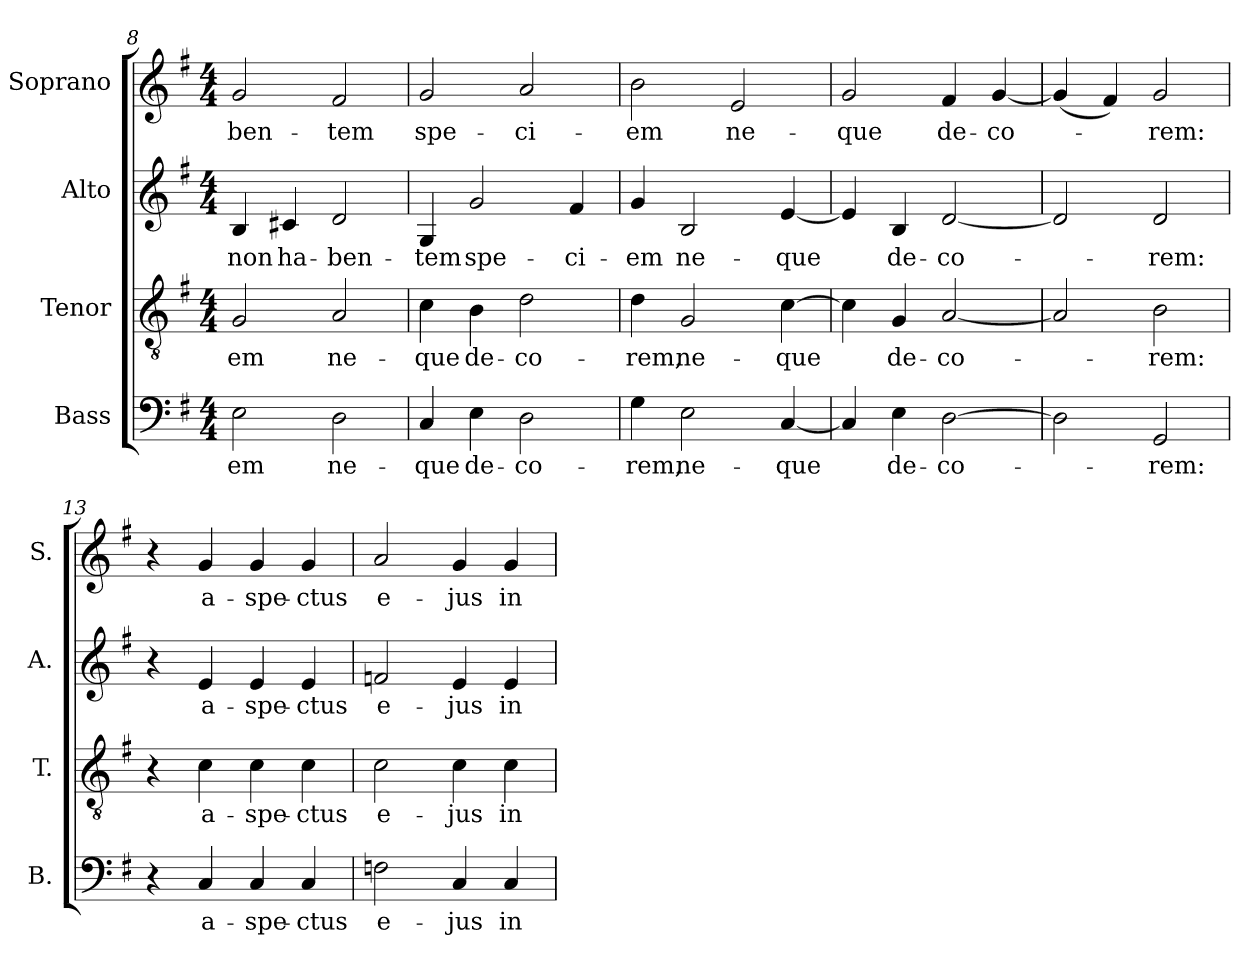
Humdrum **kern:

**kern	**text	**kern	**text	**kern	**text	**kern	**text
*part4	*part4	*part3	*part3	*part2	*part2	*part1	*part1
*staff4	*staff4	*staff3	*staff3	*staff2	*staff2	*staff1	*staff1
*I"Bass	*	*I"Tenor	*	*I"Alto	*	*I"Soprano	*
*I'B.	*	*I'T.	*	*I'A.	*	*I'S.	*
*clefF4	*	*clefGv2	*	*clefG2	*	*clefG2	*
*	*	*ITrd7c12	*	*	*	*	*
*k[f#]	*	*k[f#]	*	*k[f#]	*	*k[f#]	*
*G:	*	*G:	*	*G:	*	*G:	*
*M4/4	*	*M4/4	*	*M4/4	*	*M4/4	*
=8	=8	=8	=8	=8	=8	=8	=8
!	!LO:LY:b:color=#000000	!	!	!	!	!	!
!	!	!	!LO:LY:b:color=#000000	!	!	!	!
!	!	!	!	!	!LO:LY:b:color=#000000	!	!
!	!	!	!	!	!	!	!LO:LY:b:color=#000000
2Ei\	-em	2GGi/	-em	4Bi/	non	2gi/	-ben-
!	!	!	!	!	!LO:LY:b:color=#000000	!	!
.	.	.	.	4c#Xi/	ha-	.	.
!	!LO:LY:b:color=#000000	!	!	!	!	!	!
!	!	!	!LO:LY:b:color=#000000	!	!	!	!
!	!	!	!	!	!LO:LY:b:color=#000000	!	!
!	!	!	!	!	!	!	!LO:LY:b:color=#000000
2Di\	ne-	2AAi/	ne-	2di/	-ben-	2f#i/	-tem
!!LO:LB:g=z
=9	=9	=9	=9	=9	=9	=9	=9
!	!LO:LY:b:color=#000000	!	!	!	!	!	!
!	!	!	!LO:LY:b:color=#000000	!	!	!	!
!	!	!	!	!	!LO:LY:b:color=#000000	!	!
!	!	!	!	!	!	!	!LO:LY:b:color=#000000
4Ci/	-que	4Ci\	-que	4Gi/	-tem	2gi/	spe-
!	!LO:LY:b:color=#000000	!	!	!	!	!	!
!	!	!	!LO:LY:b:color=#000000	!	!	!	!
!	!	!	!	!	!LO:LY:b:color=#000000	!	!
4Ei\	de-	4BBi\	de-	2gi/	spe-	.	.
!	!LO:LY:b:color=#000000	!	!	!	!	!	!
!	!	!	!LO:LY:b:color=#000000	!	!	!	!
!	!	!	!	!	!	!	!LO:LY:b:color=#000000
2Di\	-co-	2Di\	-co-	.	.	2ai/	-ci-
!	!	!	!	!	!LO:LY:b:color=#000000	!	!
.	.	.	.	4f#i/	-ci-	.	.
=10	=10	=10	=10	=10	=10	=10	=10
!	!LO:LY:b:color=#000000	!	!	!	!	!	!
!	!	!	!LO:LY:b:color=#000000	!	!	!	!
!	!	!	!	!	!LO:LY:b:color=#000000	!	!
!	!	!	!	!	!	!	!LO:LY:b:color=#000000
4Gi\	-rem,	4Di\	-rem,	4gi/	-em	2bi\	-em
!	!LO:LY:b:color=#000000	!	!	!	!	!	!
!	!	!	!LO:LY:b:color=#000000	!	!	!	!
!	!	!	!	!	!LO:LY:b:color=#000000	!	!
2Ei\	ne-	2GGi/	ne-	2Bi/	ne-	.	.
!	!	!	!	!	!	!	!LO:LY:b:color=#000000
.	.	.	.	.	.	2ei/	ne-
!	!LO:LY:b:color=#000000	!	!	!	!	!	!
!	!	!	!LO:LY:b:color=#000000	!	!	!	!
!	!	!	!	!	!LO:LY:b:color=#000000	!	!
[4Ci/	-que	[4Ci\	-que	[4ei/	-que	.	.
=11	=11	=11	=11	=11	=11	=11	=11
!	!	!	!	!	!	!	!LO:LY:b:color=#000000
4Ci/]	.	4Ci\]	.	4ei/]	.	2gi/	-que
!	!LO:LY:b:color=#000000	!	!	!	!	!	!
!	!	!	!LO:LY:b:color=#000000	!	!	!	!
!	!	!	!	!	!LO:LY:b:color=#000000	!	!
4Ei\	de-	4GGi/	de-	4Bi/	de-	.	.
!	!LO:LY:b:color=#000000	!	!	!	!	!	!
!	!	!	!LO:LY:b:color=#000000	!	!	!	!
!	!	!	!	!	!LO:LY:b:color=#000000	!	!
!	!	!	!	!	!	!	!LO:LY:b:color=#000000
[2Di\	-co-	[2AAi/	-co-	[2di/	-co-	4f#i/	de-
!	!	!	!	!	!	!	!LO:LY:b:color=#000000
.	.	.	.	.	.	[4gi/	-co-
=12	=12	=12	=12	=12	=12	=12	=12
2Di\]	.	2AAi/]	.	2di/]	.	(4gi/]	.
.	.	.	.	.	.	4f#i/)	.
!	!LO:LY:b:color=#000000	!	!	!	!	!	!
!	!	!	!LO:LY:b:color=#000000	!	!	!	!
!	!	!	!	!	!LO:LY:b:color=#000000	!	!
!	!	!	!	!	!	!	!LO:LY:b:color=#000000
2GGi/	-rem:	2BBi\	-rem:	2di/	-rem:	2gi/	-rem:
=13	=13	=13	=13	=13	=13	=13	=13
4r	.	4r	.	4r	.	4r	.
!	!LO:LY:b:color=#000000	!	!	!	!	!	!
!	!	!	!LO:LY:b:color=#000000	!	!	!	!
!	!	!	!	!	!LO:LY:b:color=#000000	!	!
!	!	!	!	!	!	!	!LO:LY:b:color=#000000
4Ci/	a-	4Ci\	a-	4ei/	a-	4gi/	a-
!	!LO:LY:b:color=#000000	!	!	!	!	!	!
!	!	!	!LO:LY:b:color=#000000	!	!	!	!
!	!	!	!	!	!LO:LY:b:color=#000000	!	!
!	!	!	!	!	!	!	!LO:LY:b:color=#000000
4Ci/	-spe-	4Ci\	-spe-	4ei/	-spe-	4gi/	-spe-
!	!LO:LY:b:color=#000000	!	!	!	!	!	!
!	!	!	!LO:LY:b:color=#000000	!	!	!	!
!	!	!	!	!	!LO:LY:b:color=#000000	!	!
!	!	!	!	!	!	!	!LO:LY:b:color=#000000
4Ci/	-ctus	4Ci\	-ctus	4ei/	-ctus	4gi/	-ctus
=14	=14	=14	=14	=14	=14	=14	=14
!	!LO:LY:b:color=#000000	!	!	!	!	!	!
!	!	!	!LO:LY:b:color=#000000	!	!	!	!
!	!	!	!	!	!LO:LY:b:color=#000000	!	!
!	!	!	!	!	!	!	!LO:LY:b:color=#000000
2Fni\	e-	2Ci\	e-	2fni/	e-	2ai/	e-
!	!LO:LY:b:color=#000000	!	!	!	!	!	!
!	!	!	!LO:LY:b:color=#000000	!	!	!	!
!	!	!	!	!	!LO:LY:b:color=#000000	!	!
!	!	!	!	!	!	!	!LO:LY:b:color=#000000
4Ci/	-jus	4Ci\	-jus	4ei/	-jus	4gi/	-jus
!	!LO:LY:b:color=#000000	!	!	!	!	!	!
!	!	!	!LO:LY:b:color=#000000	!	!	!	!
!	!	!	!	!	!LO:LY:b:color=#000000	!	!
!	!	!	!	!	!	!	!LO:LY:b:color=#000000
4Ci/	in	4Ci\	in	4ei/	in	4gi/	in
=	=	=	=	=	=	=	=
*-	*-	*-	*-	*-	*-	*-	*-
